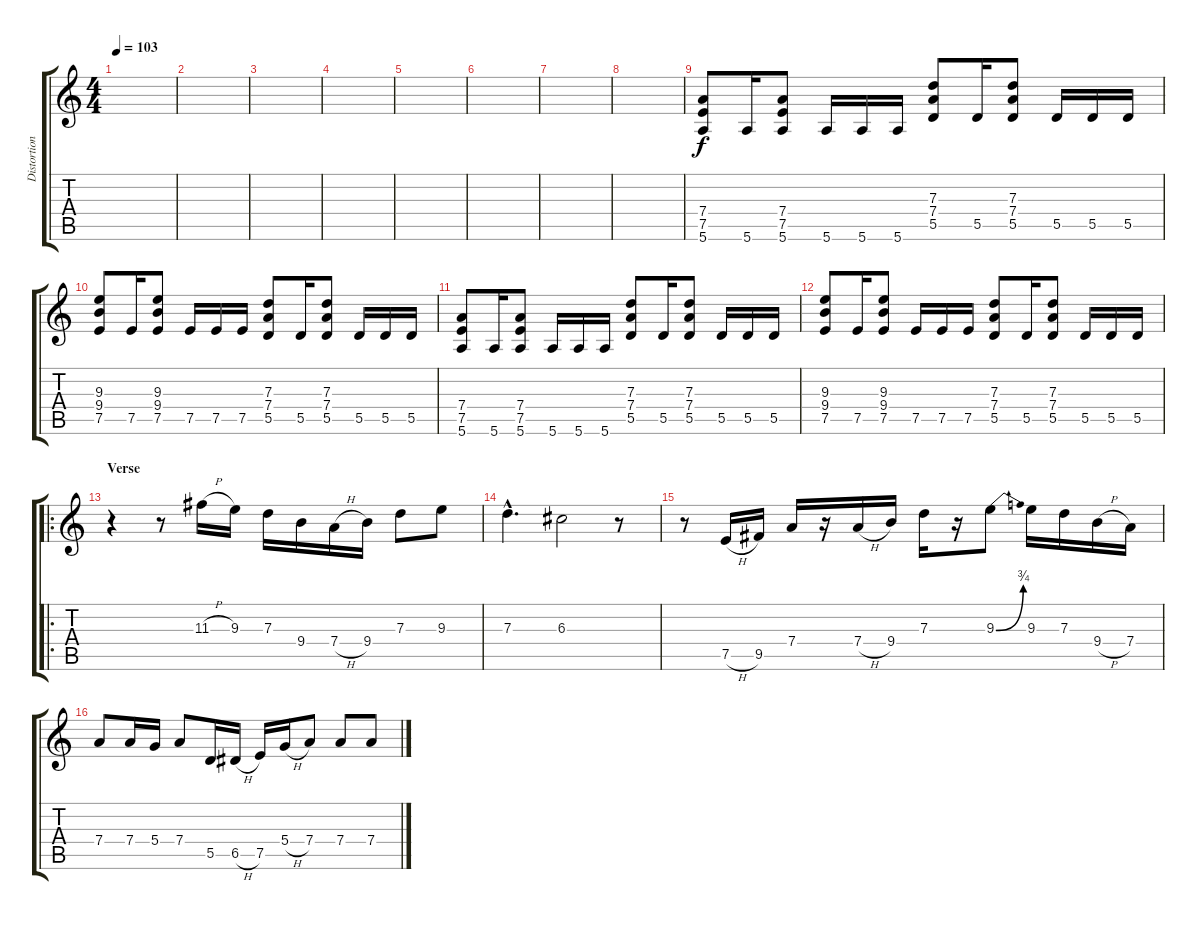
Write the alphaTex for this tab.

\track ("Distortion Solo" "Distortion") {instrument overdrivenguitar}
\staff {score tabs}
\tuning (E4 B3 G3 D3 A2 E2) {hide}
\ts (4 4)
\tempo 103
\clef g2
\ks c
|
|
|
|
|
|
|
|
(7.4 7.5 5.6).8 5.6.16 (7.4 7.5 5.6).8 5.6.16 5.6.16 5.6.16 (7.3 7.4 5.5).8 5.5.16 (7.3 7.4 5.5).8 5.5.16 5.5.16 5.5.16 |
(9.3 9.4 7.5).8 7.5.16 (9.3 9.4 7.5).8 7.5.16 7.5.16 7.5.16 (7.3 7.4 5.5).8 5.5.16 (7.3 7.4 5.5).8 5.5.16 5.5.16 5.5.16 |
(7.4 7.5 5.6).8 5.6.16 (7.4 7.5 5.6).8 5.6.16 5.6.16 5.6.16 (7.3 7.4 5.5).8 5.5.16 (7.3 7.4 5.5).8 5.5.16 5.5.16 5.5.16 |
(9.3 9.4 7.5).8 7.5.16 (9.3 9.4 7.5).8 7.5.16 7.5.16 7.5.16 (7.3 7.4 5.5).8 5.5.16 (7.3 7.4 5.5).8 5.5.16 5.5.16 5.5.16 |
\ro
\section ("" "Verse")
r.4 r.8 11.3{h}.16 9.3.16 7.3.16 9.4.16 7.4{h}.16 9.4.16 7.3.8 9.3.8 |
7.3{hac}.4{d} 6.3.2 r.8 |
r.8 7.5{h}.16 9.5.16 7.4.16 r.16 7.4{h}.16 9.4.16 7.3.16 r.16 9.3{be (bend 0 0 60 3)}.8 9.3.16 7.3.16 9.4{h}.16 7.4.16 |
7.4.8 7.4.16 5.4.16 7.4.8 5.5.16 6.5{h}.16 7.5.16 5.4{h}.16 7.4.8 7.4.8 7.4.8
